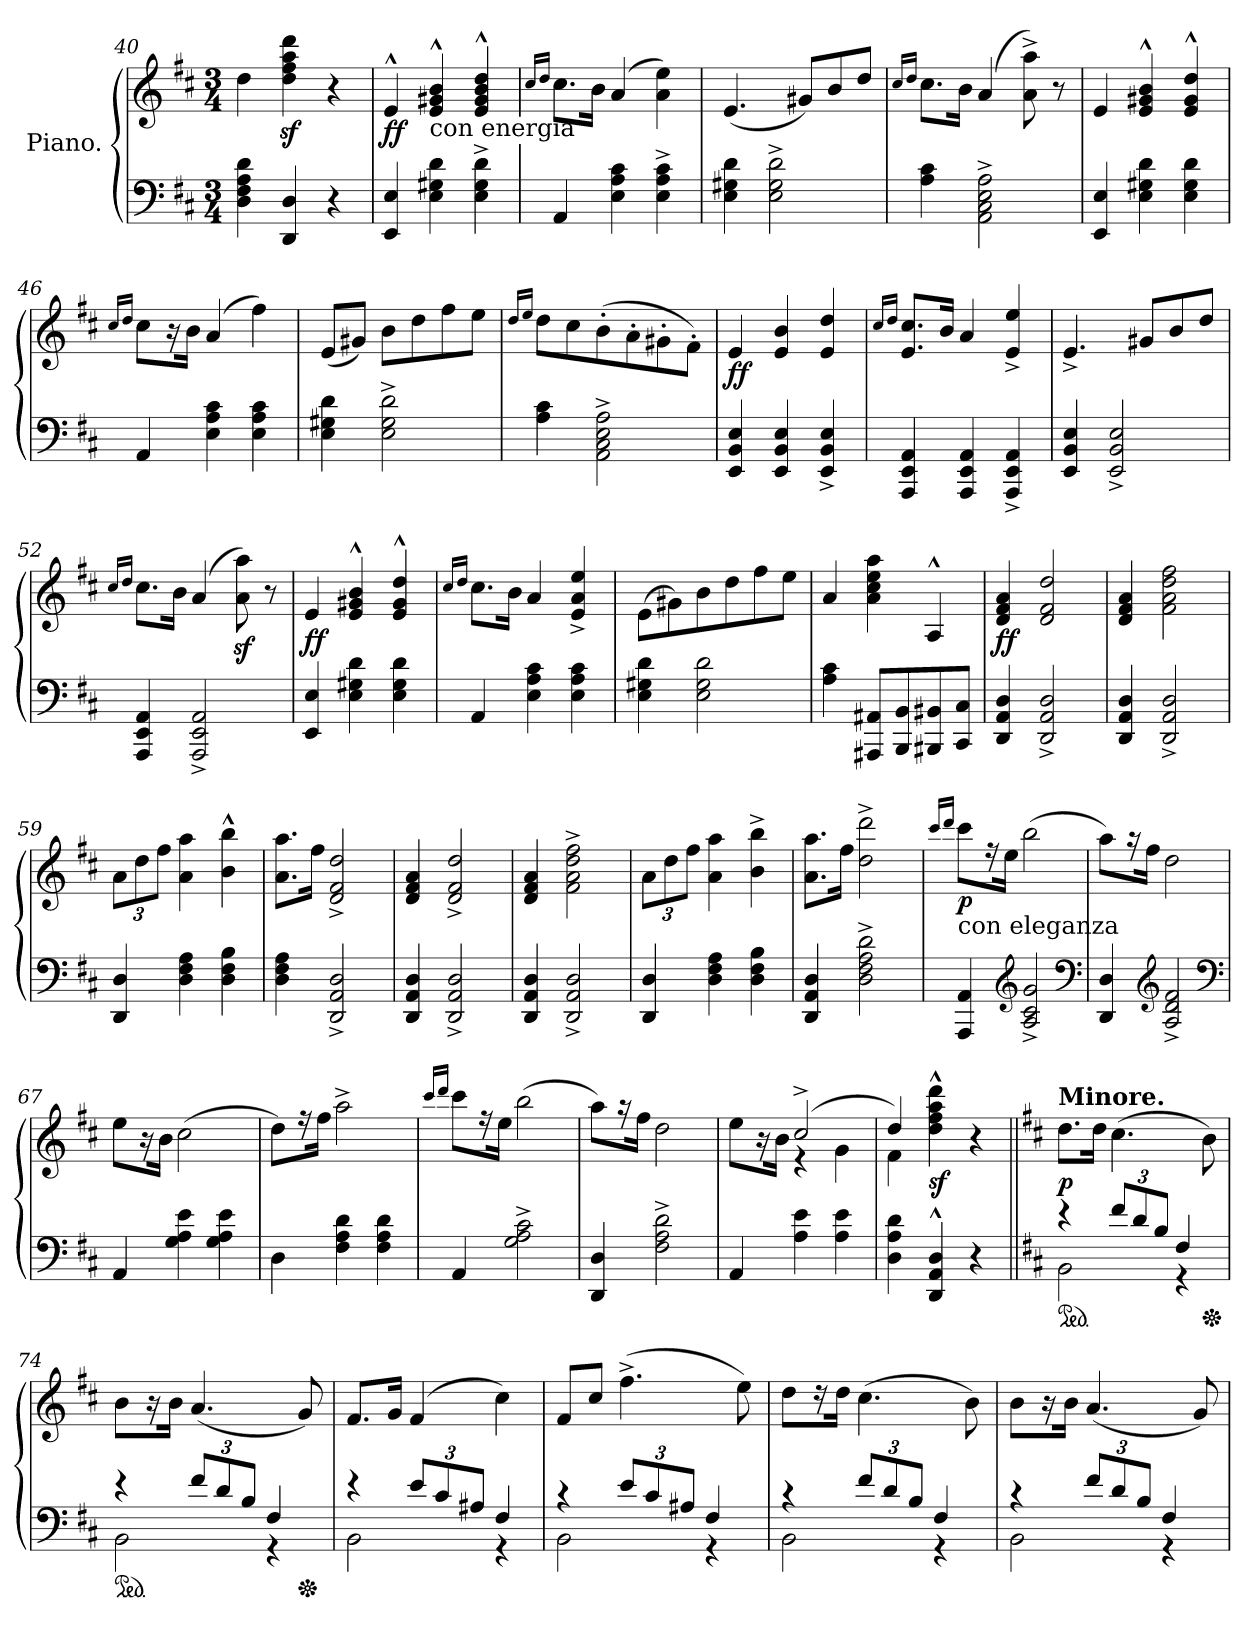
**kern	**kern	**dynam
*part2	*part1	*part1
*staff2	*staff1	*staff1
*I"Piano.	*I"Piano.	*
*clefF4	*clefG2	*
*k[f#c#]	*k[f#c#]	*
*D:	*D:	*
*M3/4	*M3/4	*
=40	=40	=40
4D\ 4F#\ 4A\ 4d\	4dd\	.
4DD/ 4D/	4ddz\ 4ff#z\ 4aaz\ 4dddz\	.
4r	4r	.
=41	=41	=41
4EE/ 4E/	4e^^>/	ff
!	!LO:TX:b:t=con energia	!
4E\ 4G#X\ 4d\	4e^^>/ 4g#X^^>/ 4b^^>/	.
4E^<\ 4G#^<\ 4d^<\	4e^^>/ 4g#^^>/ 4b^^>/ 4dd^^>/	.
=42	=42	=42
.	16qqcc#/LL	.
.	16qqdd/JJ	.
4AA/	8.cc#\L	.
.	16b\Jk	.
4E\ 4A\ 4c#\	(>4a/	.
4E^<\ 4A^<\ 4c#^<\	4a\ 4ee\)	.
=43	=43	=43
4E\ 4G#X\ 4d\	(<4.e/	.
2E^<\ 2G#^<\ 2d^<\	.	.
.	8g#X/L)	.
.	8b/	.
.	8dd/J	.
=44	=44	=44
.	16qqcc#/LL	.
.	16qqdd/JJ	.
4A\ 4c#\	8.cc#\L	.
.	16b\Jk	.
2AA^>\ 2C#^>\ 2E^>\ 2A^>\	(>4a/	.
.	8a^<\ 8aa^<\)	.
.	8r	.
=45	=45	=45
4EE/ 4E/	4e/	.
4E\ 4G#X\ 4d\	4e^^>/ 4g#X^^>/ 4b^^>/	.
4E\ 4G#\ 4d\	4e^^>/ 4g#^^>/ 4dd^^>/	.
=46	=46	=46
.	16qqcc#/LL	.
.	16qqdd/JJ	.
4AA/	8cc#\L	.
.	16r	.
.	16b\Jk	.
4E\ 4A\ 4c#\	(>4a/	.
4E\ 4A\ 4c#\	4ff#\)	.
=47	=47	=47
4E\ 4G#X\ 4d\	(<8e/L	.
.	8g#X/J)	.
2E^>\ 2G#^>\ 2d^>\	8b\L	.
.	8dd\	.
.	8ff#\	.
.	8ee\J	.
=48	=48	=48
.	16qqdd/LL	.
.	16qqee/JJ	.
4A\ 4c#\	8dd\L	.
.	8cc#\	.
2AA^>\ 2C#^>\ 2E^>\ 2A^>\	(>8b'>\	.
.	8a'>\	.
.	8g#X'>\	.
.	8f#'>\J)	.
=49	=49	=49
4EE/ 4BB/ 4E/	4e/	ff
4EE/ 4BB/ 4E/	4e/ 4b/	.
4EE^>/ 4BB^>/ 4E^>/	4e/ 4dd/	.
=50	=50	=50
.	16qqcc#/LL	.
.	16qqdd/JJ	.
4AAA/ 4EE/ 4AA/	8.e/ 8.cc#/L	.
.	16b/Jk	.
4AAA/ 4EE/ 4AA/	4a/	.
4AAA^>/ 4EE^>/ 4AA^>/	4e^</ 4ee^</	.
=51	=51	=51
4EE/ 4BB/ 4E/	4.e^>/	.
2EE^>/ 2BB^>/ 2E^>/	.	.
.	8g#X/L	.
.	8b/	.
.	8dd/J	.
=52	=52	=52
.	16qqcc#/LL	.
.	16qqdd/JJ	.
4AAA/ 4EE/ 4AA/	8.cc#\L	.
.	16b\Jk	.
2AAA^>/ 2EE^>/ 2AA^>/	(>4a/	.
.	8az\ 8aaz\)	.
.	8r	.
=53	=53	=53
4EE/ 4E/	4e/	ff
4E\ 4G#X\ 4d\	4e^^>/ 4g#X^^>/ 4b^^>/	.
4E\ 4G#\ 4d\	4e^^>/ 4g#^^>/ 4dd^^>/	.
=54	=54	=54
.	16qqcc#/LL	.
.	16qqdd/JJ	.
4AA/	8.cc#\L	.
.	16b\Jk	.
4E\ 4A\ 4c#\	4a/	.
4E\ 4A\ 4c#\	4e^</ 4a^</ 4ee^</	.
=55	=55	=55
4E\ 4G#X\ 4d\	(>8e\L	.
.	8g#X\)	.
2E\ 2G#\ 2d\	8b\	.
.	8dd\	.
.	8ff#\	.
.	8ee\J	.
=56	=56	=56
4A\ 4c#\	4a/	.
8AAA#X/ 8AA#X/L	4a\ 4cc#\ 4ee\ 4aa\	.
8BBB/ 8BB/	.	.
8BBB#X/ 8BB#X/	4A^^>/	.
8CC#/ 8C#/J	.	.
=57	=57	=57
4DD/ 4AA/ 4D/	4d/ 4f#/ 4a/	ff
2DD^>/ 2AA^>/ 2D^>/	2d/ 2f#/ 2dd/	.
=58	=58	=58
4DD/ 4AA/ 4D/	4d/ 4f#/ 4a/	.
2DD^>/ 2AA^>/ 2D^>/	2f#\ 2a\ 2dd\ 2ff#\	.
=59	=59	=59
4DD/ 4D/	12a\L	.
.	12dd\	.
.	12ff#\J	.
4D\ 4F#\ 4A\	4a\ 4aa\	.
4D\ 4F#\ 4B\	4b^^>\ 4bb^^>\	.
=60	=60	=60
4D\ 4F#\ 4A\	8.a\ 8.aa\L	.
.	16ff#\Jk	.
2DD^>/ 2AA^>/ 2D^>/	2d^>/ 2f#^>/ 2dd^>/	.
=61	=61	=61
4DD/ 4AA/ 4D/	4d/ 4f#/ 4a/	.
2DD^>/ 2AA^>/ 2D^>/	2d^>/ 2f#^>/ 2dd^>/	.
=62	=62	=62
4DD/ 4AA/ 4D/	4d/ 4f#/ 4a/	.
2DD^>/ 2AA^>/ 2D^>/	2f#^>\ 2a^>\ 2dd^>\ 2ff#^>\	.
=63	=63	=63
4DD/ 4D/	12a\L	.
.	12dd\	.
.	12ff#\J	.
4D\ 4F#\ 4A\	4a\ 4aa\	.
4D\ 4F#\ 4B\	4b^>\ 4bb^>\	.
=64	=64	=64
4DD/ 4AA/ 4D/	8.a\ 8.aa\L	.
.	16ff#\Jk	.
2D^>\ 2F#^>\ 2A^>\ 2d^>\	2dd^>\ 2ddd^>\	.
=65	=65	=65
.	16qqccc#/LL	.
.	16qqddd/JJ	.
!	!LO:TX:b:t=con eleganza	!
4AAA/ 4AA/	8ccc#\L	p
.	16r	.
.	16ee\Jk	.
*clefG2	*	*
2A^>/ 2c#^>/ 2g^>/	(>2bb\	.
*clefF4	*	*
=66	=66	=66
4DD/ 4D/	8aa\L)	.
.	16r	.
.	16ff#\Jk	.
*clefG2	*	*
2A^>/ 2d^>/ 2f#^>/	2dd\	.
*clefF4	*	*
=67	=67	=67
4AA/	8ee\L	.
.	16r	.
.	16b\Jk	.
4G\ 4A\ 4e\	(>2cc#\	.
4G\ 4A\ 4e\	.	.
=68	=68	=68
4D\	8dd\L)	.
.	16r	.
.	16ff#\Jk	.
4F#\ 4A\ 4d\	2aa^>\	.
4F#\ 4A\ 4d\	.	.
=69	=69	=69
.	16qqccc#/LL	.
.	16qqddd/JJ	.
4AA/	8ccc#\L	.
.	16r	.
.	16ee\Jk	.
2G^>\ 2A^>\ 2c#^>\	(>2bb\	.
=70	=70	=70
4DD/ 4D/	8aa\L)	.
.	16r	.
.	16ff#\Jk	.
2F#^>\ 2A^>\ 2d^>\	2dd\	.
=71	=71	=71
*	*^	*
4AA/	8ee\L	4ryy	.
.	16r	.	.
.	16b\Jk	.	.
4A\ 4e\	(>2cc#^>/	4r	.
4A\ 4e\	.	4g\	.
=72	=72	=72	=72
4D\ 4A\ 4d\	4dd/)	4f#\	.
4DD^^>/ 4AA^^>/ 4D^^>/	4dd^^>\ 4ff#^^>\ 4aa^^>\ 4ddd^^>\	2ryy	sf
4r	4r	.	.
*	*v	*v	*
=73||	=73||	=73||
*k[f#c#]	*k[f#c#]	*
*^	*	*
!	!	!LO:TX:a:B:t=Minore.	!
*ped	*	*	*
*	*^	*	*
4r	2BB\	2ryy	8.dd\L	p
.	.	.	16dd\Jk	.
12f#/L	.	.	(>4.cc#\	.
12d/	.	.	.	.
12B/J	.	.	.	.
4F#/	4r	8ryy	.	.
*Xped	*	*	*	*
.	.	8ryy	8b\)	.
=74	=74	=74	=74	=74
*ped	*	*	*	*
4r	2BB\	2ryy	8b\L	.
.	.	.	16r	.
.	.	.	16b\Jk	.
12f#/L	.	.	(<4.a/	.
12d/	.	.	.	.
12B/J	.	.	.	.
4F#/	4r	8ryy	.	.
*Xped	*	*	*	*
.	.	8ryy	8g/)	.
*	*v	*v	*	*
=75	=75	=75	=75
4r	2BB\	8.f#/L	.
.	.	16g/Jk	.
12e/L	.	(>4f#/	.
12c#/	.	.	.
12A#X/J	.	.	.
4F#/	4r	4cc#\)	.
=76	=76	=76	=76
4r	2BB\	8f#/L	.
.	.	8cc#/J	.
12e/L	.	(>4.ff#^>\	.
12c#/	.	.	.
12A#X/J	.	.	.
4F#/	4r	.	.
.	.	8ee\)	.
=77	=77	=77	=77
4r	2BB\	8dd\L	.
.	.	16r	.
.	.	16dd\Jk	.
12f#/L	.	(>4.cc#\	.
12d/	.	.	.
12B/J	.	.	.
4F#/	4r	.	.
.	.	8b\)	.
=78	=78	=78	=78
4r	2BB\	8b\L	.
.	.	16r	.
.	.	16b\Jk	.
12f#/L	.	(<4.a/	.
12d/	.	.	.
12B/J	.	.	.
4F#/	4r	.	.
.	.	8g/)	.
*v	*v	*	*
=	=	=
*-	*-	*-
